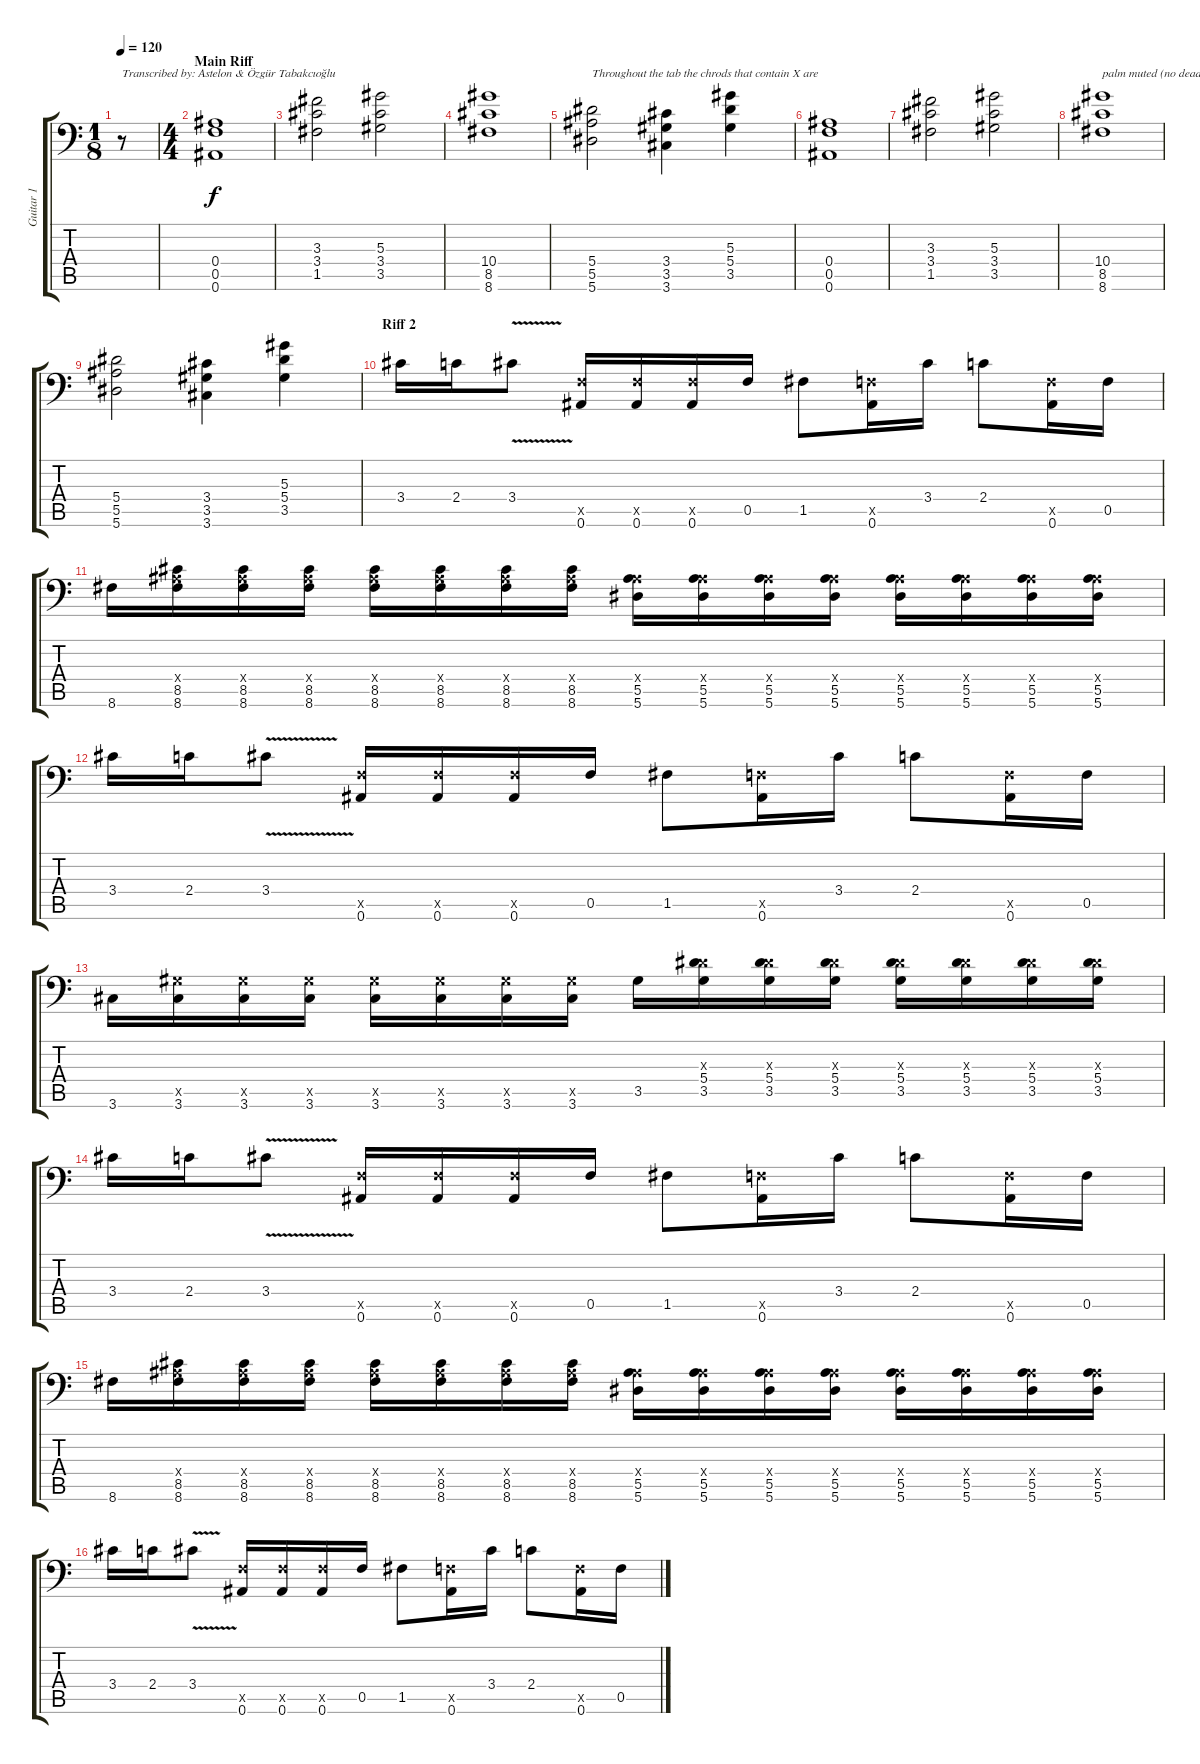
\track ("Guitar 1" "Guitar 1") {instrument distortionguitar}
\staff {score tabs}
\tuning (C4 G3 Eb3 Bb2 F2 Bb1) {hide}
\ts (1 8)
\tempo 120
\clef f4
\ks c
r.8{txt "Transcribed by: Astelon & Özgür Tabakcıoğlu" dy f instrument distortionguitar} |
\ts (4 4)
\section ("" "Main Riff")
(0.4 0.5 0.6).1 |
(3.3 3.4 1.5).2 (5.3 3.4 3.5).2 |
(10.4 8.5 8.6).1 |
(5.4 5.5 5.6).2{txt "Throughout the tab the chrods that contain X are"} (3.4 3.5 3.6).4 (5.3 5.4 3.5).4 |
(0.4 0.5 0.6).1 |
(3.3 3.4 1.5).2 (5.3 3.4 3.5).2 |
(10.4 8.5 8.6).1{txt "palm muted (no dead notes)"} |
(5.4 5.5 5.6).2 (3.4 3.5 3.6).4 (5.3 5.4 3.5).4 |
\section ("" "Riff 2")
3.4.16 2.4.16 3.4{v}.8 (0.5{x} 0.6).16 (0.5{x} 0.6).16 (0.5{x} 0.6).16 0.5.16 1.5.8 (0.5{x} 0.6).16 3.4.16 2.4.8 (0.5{x} 0.6).16 0.5.16 |
8.6.16 (0.4{x} 8.5 8.6).16 (0.4{x} 8.5 8.6).16 (0.4{x} 8.5 8.6).16 (0.4{x} 8.5 8.6).16 (0.4{x} 8.5 8.6).16 (0.4{x} 8.5 8.6).16 (0.4{x} 8.5 8.6).16 (0.4{x} 5.5 5.6).16 (0.4{x} 5.5 5.6).16 (0.4{x} 5.5 5.6).16 (0.4{x} 5.5 5.6).16 (0.4{x} 5.5 5.6).16 (0.4{x} 5.5 5.6).16 (0.4{x} 5.5 5.6).16 (0.4{x} 5.5 5.6).16 |
3.4.16 2.4.16 3.4{v}.8 (0.5{x} 0.6).16 (0.5{x} 0.6).16 (0.5{x} 0.6).16 0.5.16 1.5.8 (0.5{x} 0.6).16 3.4.16 2.4.8 (0.5{x} 0.6).16 0.5.16 |
3.6.16 (3.5{x} 3.6).16 (3.5{x} 3.6).16 (3.5{x} 3.6).16 (3.5{x} 3.6).16 (3.5{x} 3.6).16 (3.5{x} 3.6).16 (3.5{x} 3.6).16 3.5.16 (0.3{x} 5.4 3.5).16 (0.3{x} 5.4 3.5).16 (0.3{x} 5.4 3.5).16 (0.3{x} 5.4 3.5).16 (0.3{x} 5.4 3.5).16 (0.3{x} 5.4 3.5).16 (0.3{x} 5.4 3.5).16 |
3.4.16 2.4.16 3.4{v}.8 (0.5{x} 0.6).16 (0.5{x} 0.6).16 (0.5{x} 0.6).16 0.5.16 1.5.8 (0.5{x} 0.6).16 3.4.16 2.4.8 (0.5{x} 0.6).16 0.5.16 |
8.6.16 (0.4{x} 8.5 8.6).16 (0.4{x} 8.5 8.6).16 (0.4{x} 8.5 8.6).16 (0.4{x} 8.5 8.6).16 (0.4{x} 8.5 8.6).16 (0.4{x} 8.5 8.6).16 (0.4{x} 8.5 8.6).16 (0.4{x} 5.5 5.6).16 (0.4{x} 5.5 5.6).16 (0.4{x} 5.5 5.6).16 (0.4{x} 5.5 5.6).16 (0.4{x} 5.5 5.6).16 (0.4{x} 5.5 5.6).16 (0.4{x} 5.5 5.6).16 (0.4{x} 5.5 5.6).16 |
3.4.16 2.4.16 3.4{v}.8 (0.5{x} 0.6).16 (0.5{x} 0.6).16 (0.5{x} 0.6).16 0.5.16 1.5.8 (0.5{x} 0.6).16 3.4.16 2.4.8 (0.5{x} 0.6).16 0.5.16
